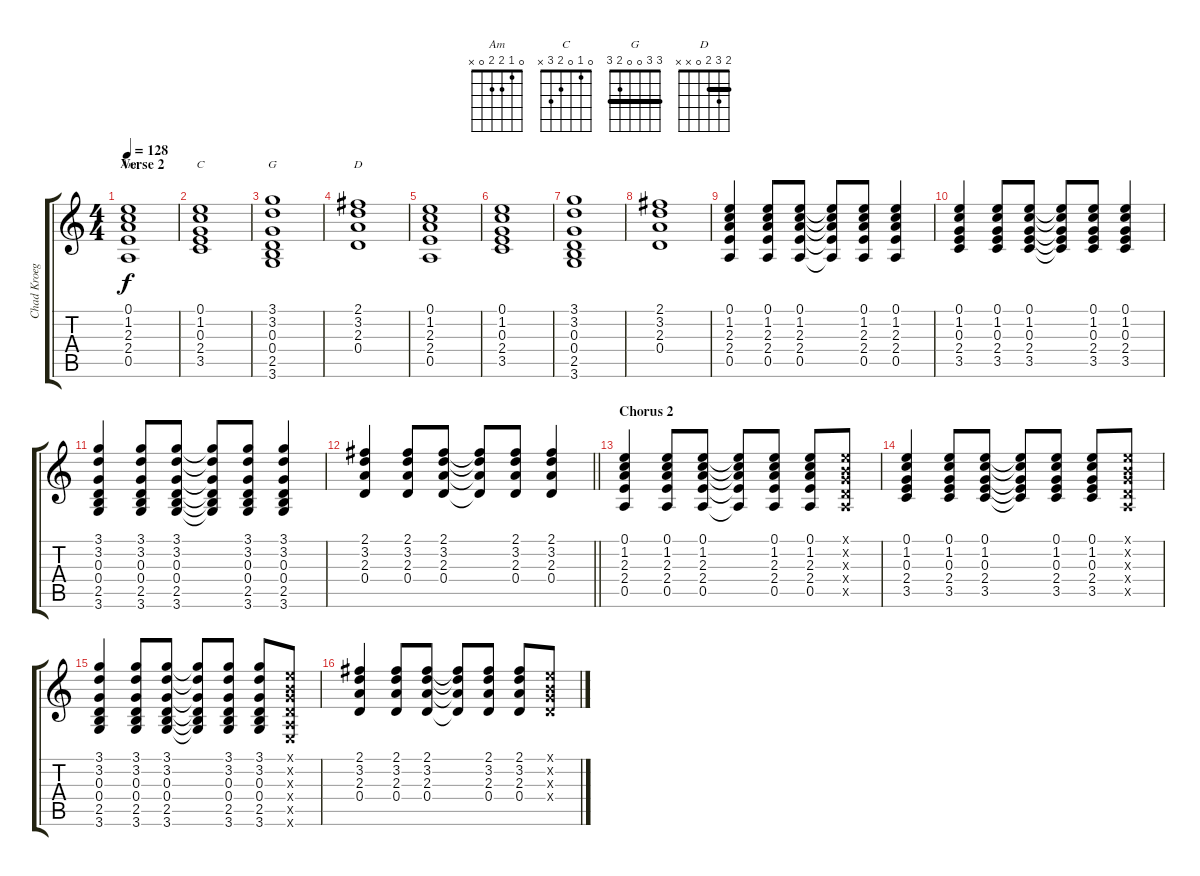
\track ("Chad Kroeger (Acoustic 1)" "Chad Kroeg") {instrument acousticguitarsteel}
\staff {score tabs}
\tuning (E4 B3 G3 D3 A2 E2) {hide}
\chord ("Am" 0 1 2 2 0 x)
\chord ("C" 0 1 0 2 3 x)
\chord ("G" 3 3 0 0 2 3) {barre 3}
\chord ("D" 2 3 2 0 x x) {barre 2}
\ts (4 4)
\section ("" "Verse 2")
\tempo 128
\clef g2
\ks c
(0.1 1.2 2.3 2.4 0.5).1{ch "Am" dy f} |
(0.1 1.2 0.3 2.4 3.5).1{ch "C"} |
(3.1 3.2 0.3 0.4 2.5 3.6).1{ch "G"} |
(2.1 3.2 2.3 0.4).1{ch "D"} |
(0.1 1.2 2.3 2.4 0.5).1 |
(0.1 1.2 0.3 2.4 3.5).1 |
(3.1 3.2 0.3 0.4 2.5 3.6).1 |
(2.1 3.2 2.3 0.4).1 |
(0.1 1.2 2.3 2.4 0.5).4 (0.1 1.2 2.3 2.4 0.5).8 (0.1 1.2 2.3 2.4 0.5).8 (0.1{t} 1.2{t} 2.3{t} 2.4{t} 0.5{t}).8 (0.1 1.2 2.3 2.4 0.5).8 (0.1 1.2 2.3 2.4 0.5).4 |
(0.1 1.2 0.3 2.4 3.5).4 (0.1 1.2 0.3 2.4 3.5).8 (0.1 1.2 0.3 2.4 3.5).8 (0.1{t} 1.2{t} 0.3{t} 2.4{t} 3.5{t}).8 (0.1 1.2 0.3 2.4 3.5).8 (0.1 1.2 0.3 2.4 3.5).4 |
(3.1 3.2 0.3 0.4 2.5 3.6).4 (3.1 3.2 0.3 0.4 2.5 3.6).8 (3.1 3.2 0.3 0.4 2.5 3.6).8 (3.1{t} 3.2{t} 0.3{t} 0.4{t} 2.5{t} 3.6{t}).8 (3.1 3.2 0.3 0.4 2.5 3.6).8 (3.1 3.2 0.3 0.4 2.5 3.6).4 |
\barLineRight lightlight
(2.1 3.2 2.3 0.4).4 (2.1 3.2 2.3 0.4).8 (2.1 3.2 2.3 0.4).8 (2.1{t} 3.2{t} 2.3{t} 0.4{t}).8 (2.1 3.2 2.3 0.4).8 (2.1 3.2 2.3 0.4).4 |
\section ("" "Chorus 2")
(0.1 1.2 2.3 2.4 0.5).4 (0.1 1.2 2.3 2.4 0.5).8 (0.1 1.2 2.3 2.4 0.5).8 (0.1{t} 1.2{t} 2.3{t} 2.4{t} 0.5{t}).8 (0.1 1.2 2.3 2.4 0.5).8 (0.1 1.2 2.3 2.4 0.5).8 (0.1{x} 0.2{x} 0.3{x} 0.4{x} 0.5{x}).8 |
(0.1 1.2 0.3 2.4 3.5).4 (0.1 1.2 0.3 2.4 3.5).8 (0.1 1.2 0.3 2.4 3.5).8 (0.1{t} 1.2{t} 0.3{t} 2.4{t} 3.5{t}).8 (0.1 1.2 0.3 2.4 3.5).8 (0.1 1.2 0.3 2.4 3.5).8 (0.1{x} 0.2{x} 0.3{x} 0.4{x} 0.5{x}).8 |
(3.1 3.2 0.3 0.4 2.5 3.6).4 (3.1 3.2 0.3 0.4 2.5 3.6).8 (3.1 3.2 0.3 0.4 2.5 3.6).8 (3.1{t} 3.2{t} 0.3{t} 0.4{t} 2.5{t} 3.6{t}).8 (3.1 3.2 0.3 0.4 2.5 3.6).8 (3.1 3.2 0.3 0.4 2.5 3.6).8 (0.1{x} 0.2{x} 0.3{x} 0.4{x} 0.5{x} 0.6{x}).8 |
(2.1 3.2 2.3 0.4).4 (2.1 3.2 2.3 0.4).8 (2.1 3.2 2.3 0.4).8 (2.1{t} 3.2{t} 2.3{t} 0.4{t}).8 (2.1 3.2 2.3 0.4).8 (2.1 3.2 2.3 0.4).8 (0.1{x} 0.2{x} 0.3{x} 0.4{x}).8
